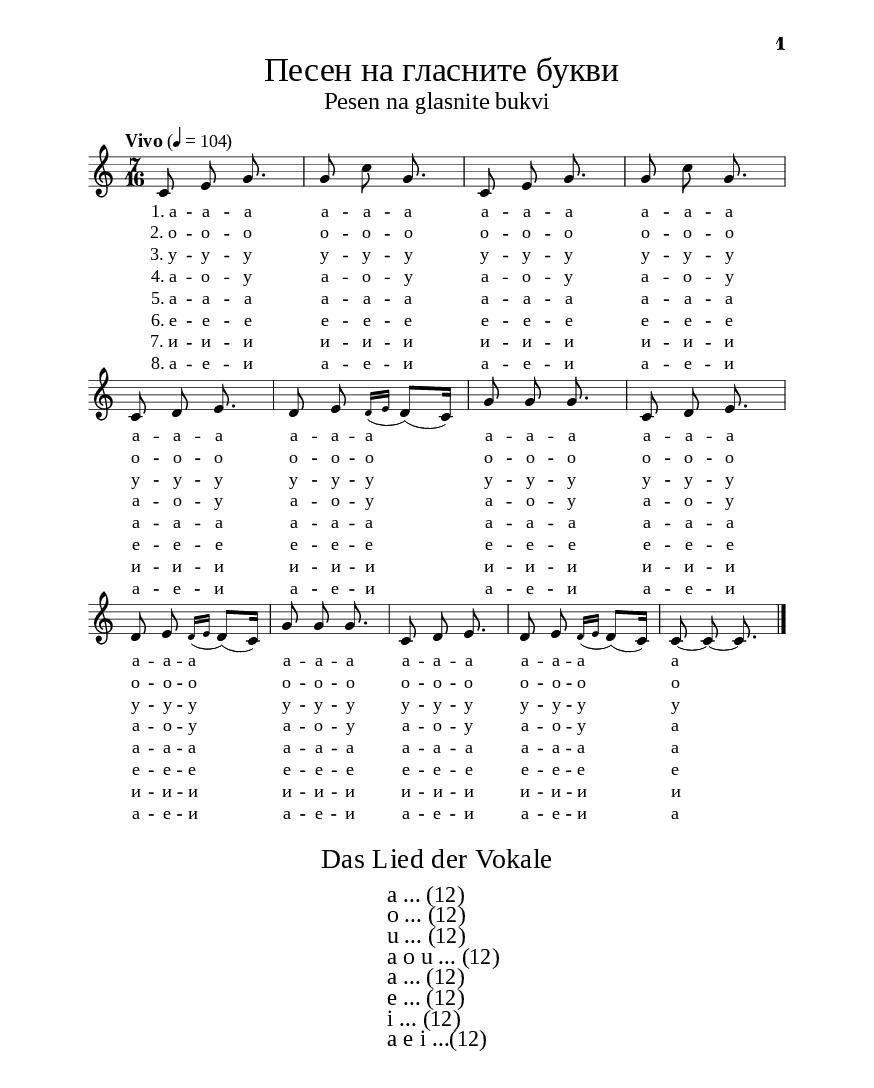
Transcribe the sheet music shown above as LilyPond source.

\version "2.24.2"

% include paper part and global functions
\include "include/globals.ily"

\bookpart {
  \label #'ref067
  \tocItem \markup "Песен на гласните букви – Pesen na glasnite bukvi"
  \include "include/bookpart-paper.ily"
  \score {
    \include "include/score-layout.ily"

    \new Voice \relative c' {
      \clef treble
      \key c \major
      \time 7/16
      \tempoFunc "Vivo" 4 "104"
      \autoBeamOff
      c8 e8 g8. | g8 c8 g8. | c,8 e8 g8. | g8 c8 g8. | \break
      c,8 d8 e8. | d8 e8  \acciaccatura {d16[e16]} d8([c16]) | g'8 g8 g8. | c,8 d8 e8. | \break
      d8 e8 \acciaccatura {d16[e16]} d8([c16]) | g'8 g8 g8. | c,8 d8 e8. | d8 e8 \acciaccatura {d16[e16]} d8([c16]) | c8~ c8~ c8. | \bar "|." \break
    }

    \addlyrics {
      "1. a" -- a -- a  a -- a -- a  a -- a -- a  a -- a -- a
      a -- a -- a  a -- a -- a  a -- a -- a  a -- a -- a
      a -- a -- a  a -- a -- a  a -- a -- a  a -- a -- a a
    }

    \addlyrics {
      "2. o" -- o -- o  o -- o -- o  o -- o -- o  o -- o -- o
      o -- o -- o  o -- o -- o  o -- o -- o  o -- o -- o
      o -- o -- o  o -- o -- o  o -- o -- o  o -- o -- o o
    }

    \addlyrics {
      "3. у" -- у -- у  у -- у -- у  у -- у -- у  у -- у -- у
      у -- у -- у  у -- у -- у  у -- у -- у  у -- у -- у
      у -- у -- у  у -- у -- у  у -- у -- у  у -- у -- у у
    }

    \addlyrics {
      "4. а" -- о -- у  а -- о -- у  а -- о -- у  а -- о -- у
      а -- о -- у  а -- о -- у  а -- о -- у  а -- о -- у
      а -- о -- у  а -- о -- у  а -- о -- у  а -- о -- у а
    }

    \addlyrics {
      "5. a" -- a -- a  a -- a -- a  a -- a -- a  a -- a -- a
      a -- a -- a  a -- a -- a  a -- a -- a  a -- a -- a
      a -- a -- a  a -- a -- a  a -- a -- a  a -- a -- a a
    }

    \addlyrics {
      "6. e" -- e -- e  e -- e -- e  e -- e -- e  e -- e -- e
      e -- e -- e  e -- e -- e  e -- e -- e  e -- e -- e
      e -- e -- e  e -- e -- e  e -- e -- e  e -- e -- e e
    }

    \addlyrics {
      "7. и" -- и -- и  и -- и -- и  и -- и -- и  и -- и -- и
      и -- и -- и  и -- и -- и  и -- и -- и  и -- и -- и
      и -- и -- и  и -- и -- и  и -- и -- и  и -- и -- и и
    }

    \addlyrics {
      "8. а" -- е -- и  а -- е -- и  а -- е -- и  а -- е -- и
      а -- е -- и  а -- е -- и  а -- е -- и  а -- е -- и
      а -- е -- и  а -- е -- и  а -- е -- и  а -- е -- и а
    }

    \header {
      title = \titleFunc " Песен на гласните букви" "Pesen na glasnite bukvi"
    }

    \midi{}

  } % score



  \markup \empty-two

  % include foreign translation(s) of the song
  \version "2.24.4"

\markup \fill-line { \fontsize #deTitleFontSize "Das Lied der Vokale" }
\markup \null
\markup \null
\markup \abs-fontsize #11 {
  \fill-line {
    \override #`(baseline-skip . ,deCoupletBaselineSkip)

    \column {
      \line { " "a ... (12)}
      \line { " "o ... (12)}
      \line { " "u ...  (12)}
      \line { " "a o u ... (12)}
      \line { " "a ...  (12)}
      \line { " "e ... (12)}
      \line { " "i ... (12)}

      \line { " " a e i ...(12)}
    }
  }
}


} % bookpart
